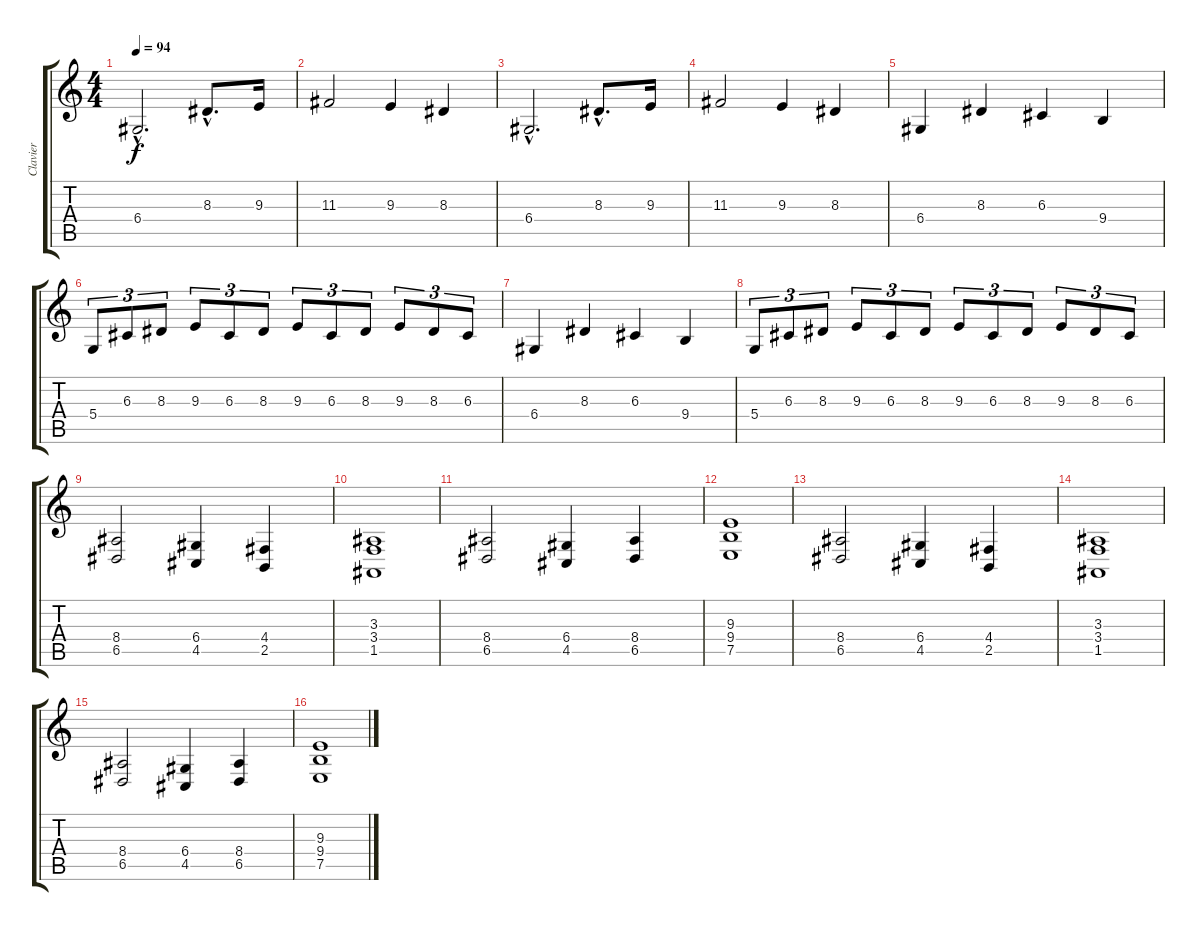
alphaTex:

\track ("Clavier" "Clavier") {instrument acousticgrandpiano}
\staff {score tabs}
\tuning (E4 B3 G3 D3 A2 E2) {hide}
\ts (4 4)
\tempo 94
\clef g2
\ks c
6.4{hac}.2{d dy f} 8.3{hac}.8{d} 9.3.16 |
11.3.2 9.3.4 8.3.4 |
6.4{hac}.2{d} 8.3{hac}.8{d} 9.3.16 |
11.3.2 9.3.4 8.3.4 |
6.4.4 8.3.4 6.3.4 9.4.4 |
5.4.8{tu (3 2)} 6.3.8{tu (3 2)} 8.3.8{tu (3 2)} 9.3.8{tu (3 2)} 6.3.8{tu (3 2)} 8.3.8{tu (3 2)} 9.3.8{tu (3 2)} 6.3.8{tu (3 2)} 8.3.8{tu (3 2)} 9.3.8{tu (3 2)} 8.3.8{tu (3 2)} 6.3.8{tu (3 2)} |
6.4.4 8.3.4 6.3.4 9.4.4 |
5.4.8{tu (3 2)} 6.3.8{tu (3 2)} 8.3.8{tu (3 2)} 9.3.8{tu (3 2)} 6.3.8{tu (3 2)} 8.3.8{tu (3 2)} 9.3.8{tu (3 2)} 6.3.8{tu (3 2)} 8.3.8{tu (3 2)} 9.3.8{tu (3 2)} 8.3.8{tu (3 2)} 6.3.8{tu (3 2)} |
(8.4 6.5).2{instrument churchorgan} (6.4 4.5).4 (4.4 2.5).4 |
(3.3 3.4 1.5).1 |
(8.4 6.5).2 (6.4 4.5).4 (8.4 6.5).4 |
(9.3 9.4 7.5).1 |
(8.4 6.5).2{instrument churchorgan} (6.4 4.5).4 (4.4 2.5).4 |
(3.3 3.4 1.5).1 |
(8.4 6.5).2 (6.4 4.5).4 (8.4 6.5).4 |
(9.3 9.4 7.5).1
